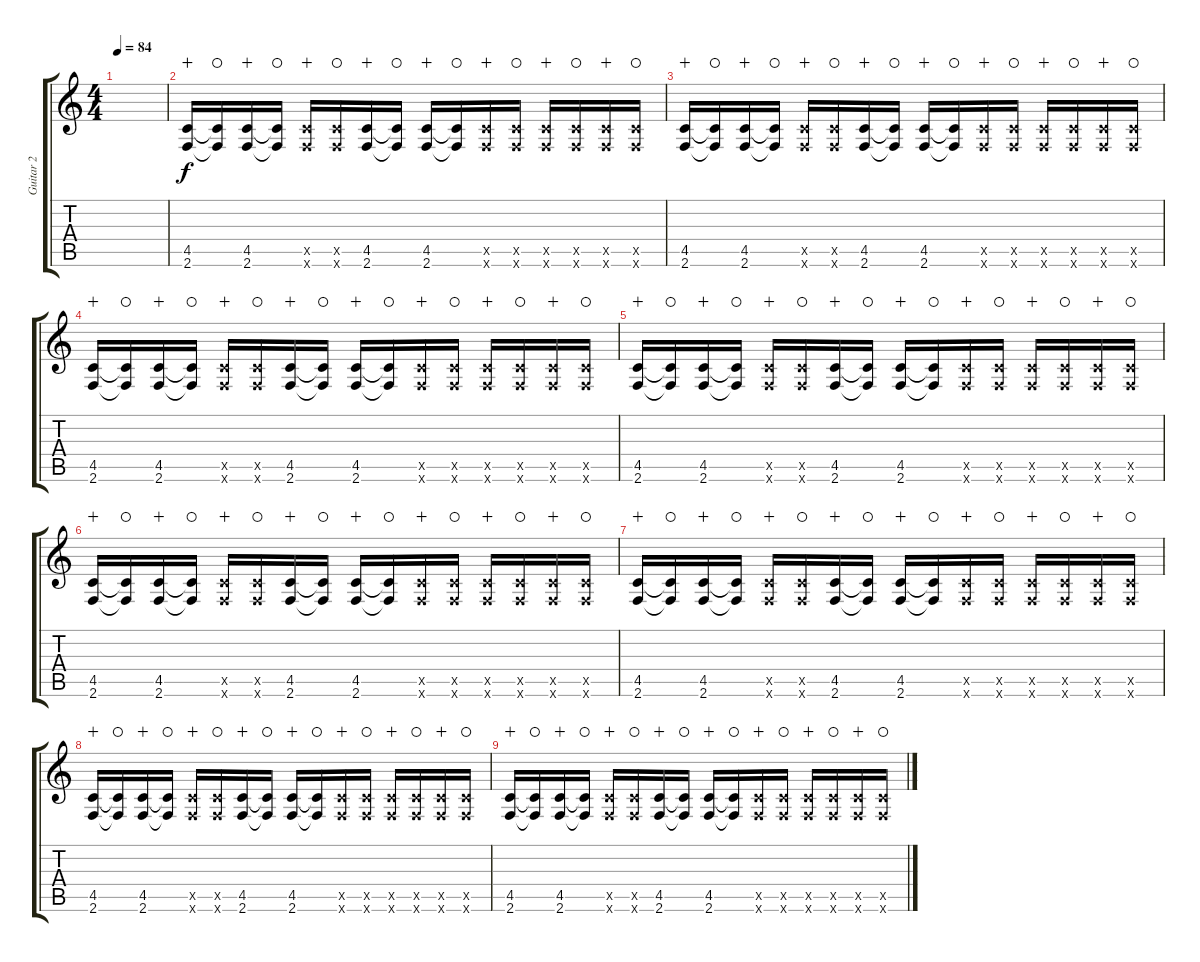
\track ("Guitar 2" "Guitar 2") {instrument distortionguitar}
\staff {score tabs}
\tuning (Eb4 Bb3 Gb3 Db3 Ab2 Eb2) {hide}
\ts (4 4)
\tempo 84
\clef g2
\ks c
|
(4.5 2.6).16{wahc} (4.5{t} 2.6{t}).16{waho} (4.5 2.6).16{wahc} (4.5{t} 2.6{t}).16{waho} (4.5{x} 2.6{x}).16{wahc} (4.5{x} 2.6{x}).16{waho} (4.5 2.6).16{wahc} (4.5{t} 2.6{t}).16{waho} (4.5 2.6).16{wahc} (4.5{t} 2.6{t}).16{waho} (4.5{x} 2.6{x}).16{wahc} (4.5{x} 2.6{x}).16{waho} (4.5{x} 2.6{x}).16{wahc} (4.5{x} 2.6{x}).16{waho} (4.5{x} 2.6{x}).16{wahc} (4.5{x} 2.6{x}).16{waho} |
(4.5 2.6).16{wahc} (4.5{t} 2.6{t}).16{waho} (4.5 2.6).16{wahc} (4.5{t} 2.6{t}).16{waho} (4.5{x} 2.6{x}).16{wahc} (4.5{x} 2.6{x}).16{waho} (4.5 2.6).16{wahc} (4.5{t} 2.6{t}).16{waho} (4.5 2.6).16{wahc} (4.5{t} 2.6{t}).16{waho} (4.5{x} 2.6{x}).16{wahc} (4.5{x} 2.6{x}).16{waho} (4.5{x} 2.6{x}).16{wahc} (4.5{x} 2.6{x}).16{waho} (4.5{x} 2.6{x}).16{wahc} (4.5{x} 2.6{x}).16{waho} |
(4.5 2.6).16{wahc} (4.5{t} 2.6{t}).16{waho} (4.5 2.6).16{wahc} (4.5{t} 2.6{t}).16{waho} (4.5{x} 2.6{x}).16{wahc} (4.5{x} 2.6{x}).16{waho} (4.5 2.6).16{wahc} (4.5{t} 2.6{t}).16{waho} (4.5 2.6).16{wahc} (4.5{t} 2.6{t}).16{waho} (4.5{x} 2.6{x}).16{wahc} (4.5{x} 2.6{x}).16{waho} (4.5{x} 2.6{x}).16{wahc} (4.5{x} 2.6{x}).16{waho} (4.5{x} 2.6{x}).16{wahc} (4.5{x} 2.6{x}).16{waho} |
(4.5 2.6).16{wahc} (4.5{t} 2.6{t}).16{waho} (4.5 2.6).16{wahc} (4.5{t} 2.6{t}).16{waho} (4.5{x} 2.6{x}).16{wahc} (4.5{x} 2.6{x}).16{waho} (4.5 2.6).16{wahc} (4.5{t} 2.6{t}).16{waho} (4.5 2.6).16{wahc} (4.5{t} 2.6{t}).16{waho} (4.5{x} 2.6{x}).16{wahc} (4.5{x} 2.6{x}).16{waho} (4.5{x} 2.6{x}).16{wahc} (4.5{x} 2.6{x}).16{waho} (4.5{x} 2.6{x}).16{wahc} (4.5{x} 2.6{x}).16{waho} |
(4.5 2.6).16{wahc} (4.5{t} 2.6{t}).16{waho} (4.5 2.6).16{wahc} (4.5{t} 2.6{t}).16{waho} (4.5{x} 2.6{x}).16{wahc} (4.5{x} 2.6{x}).16{waho} (4.5 2.6).16{wahc} (4.5{t} 2.6{t}).16{waho} (4.5 2.6).16{wahc} (4.5{t} 2.6{t}).16{waho} (4.5{x} 2.6{x}).16{wahc} (4.5{x} 2.6{x}).16{waho} (4.5{x} 2.6{x}).16{wahc} (4.5{x} 2.6{x}).16{waho} (4.5{x} 2.6{x}).16{wahc} (4.5{x} 2.6{x}).16{waho} |
(4.5 2.6).16{wahc} (4.5{t} 2.6{t}).16{waho} (4.5 2.6).16{wahc} (4.5{t} 2.6{t}).16{waho} (4.5{x} 2.6{x}).16{wahc} (4.5{x} 2.6{x}).16{waho} (4.5 2.6).16{wahc} (4.5{t} 2.6{t}).16{waho} (4.5 2.6).16{wahc} (4.5{t} 2.6{t}).16{waho} (4.5{x} 2.6{x}).16{wahc} (4.5{x} 2.6{x}).16{waho} (4.5{x} 2.6{x}).16{wahc} (4.5{x} 2.6{x}).16{waho} (4.5{x} 2.6{x}).16{wahc} (4.5{x} 2.6{x}).16{waho} |
(4.5 2.6).16{wahc} (4.5{t} 2.6{t}).16{waho} (4.5 2.6).16{wahc} (4.5{t} 2.6{t}).16{waho} (4.5{x} 2.6{x}).16{wahc} (4.5{x} 2.6{x}).16{waho} (4.5 2.6).16{wahc} (4.5{t} 2.6{t}).16{waho} (4.5 2.6).16{wahc} (4.5{t} 2.6{t}).16{waho} (4.5{x} 2.6{x}).16{wahc} (4.5{x} 2.6{x}).16{waho} (4.5{x} 2.6{x}).16{wahc} (4.5{x} 2.6{x}).16{waho} (4.5{x} 2.6{x}).16{wahc} (4.5{x} 2.6{x}).16{waho} |
(4.5 2.6).16{wahc} (4.5{t} 2.6{t}).16{waho} (4.5 2.6).16{wahc} (4.5{t} 2.6{t}).16{waho} (4.5{x} 2.6{x}).16{wahc} (4.5{x} 2.6{x}).16{waho} (4.5 2.6).16{wahc} (4.5{t} 2.6{t}).16{waho} (4.5 2.6).16{wahc} (4.5{t} 2.6{t}).16{waho} (4.5{x} 2.6{x}).16{wahc} (4.5{x} 2.6{x}).16{waho} (4.5{x} 2.6{x}).16{wahc} (4.5{x} 2.6{x}).16{waho} (4.5{x} 2.6{x}).16{wahc} (4.5{x} 2.6{x}).16{waho}
